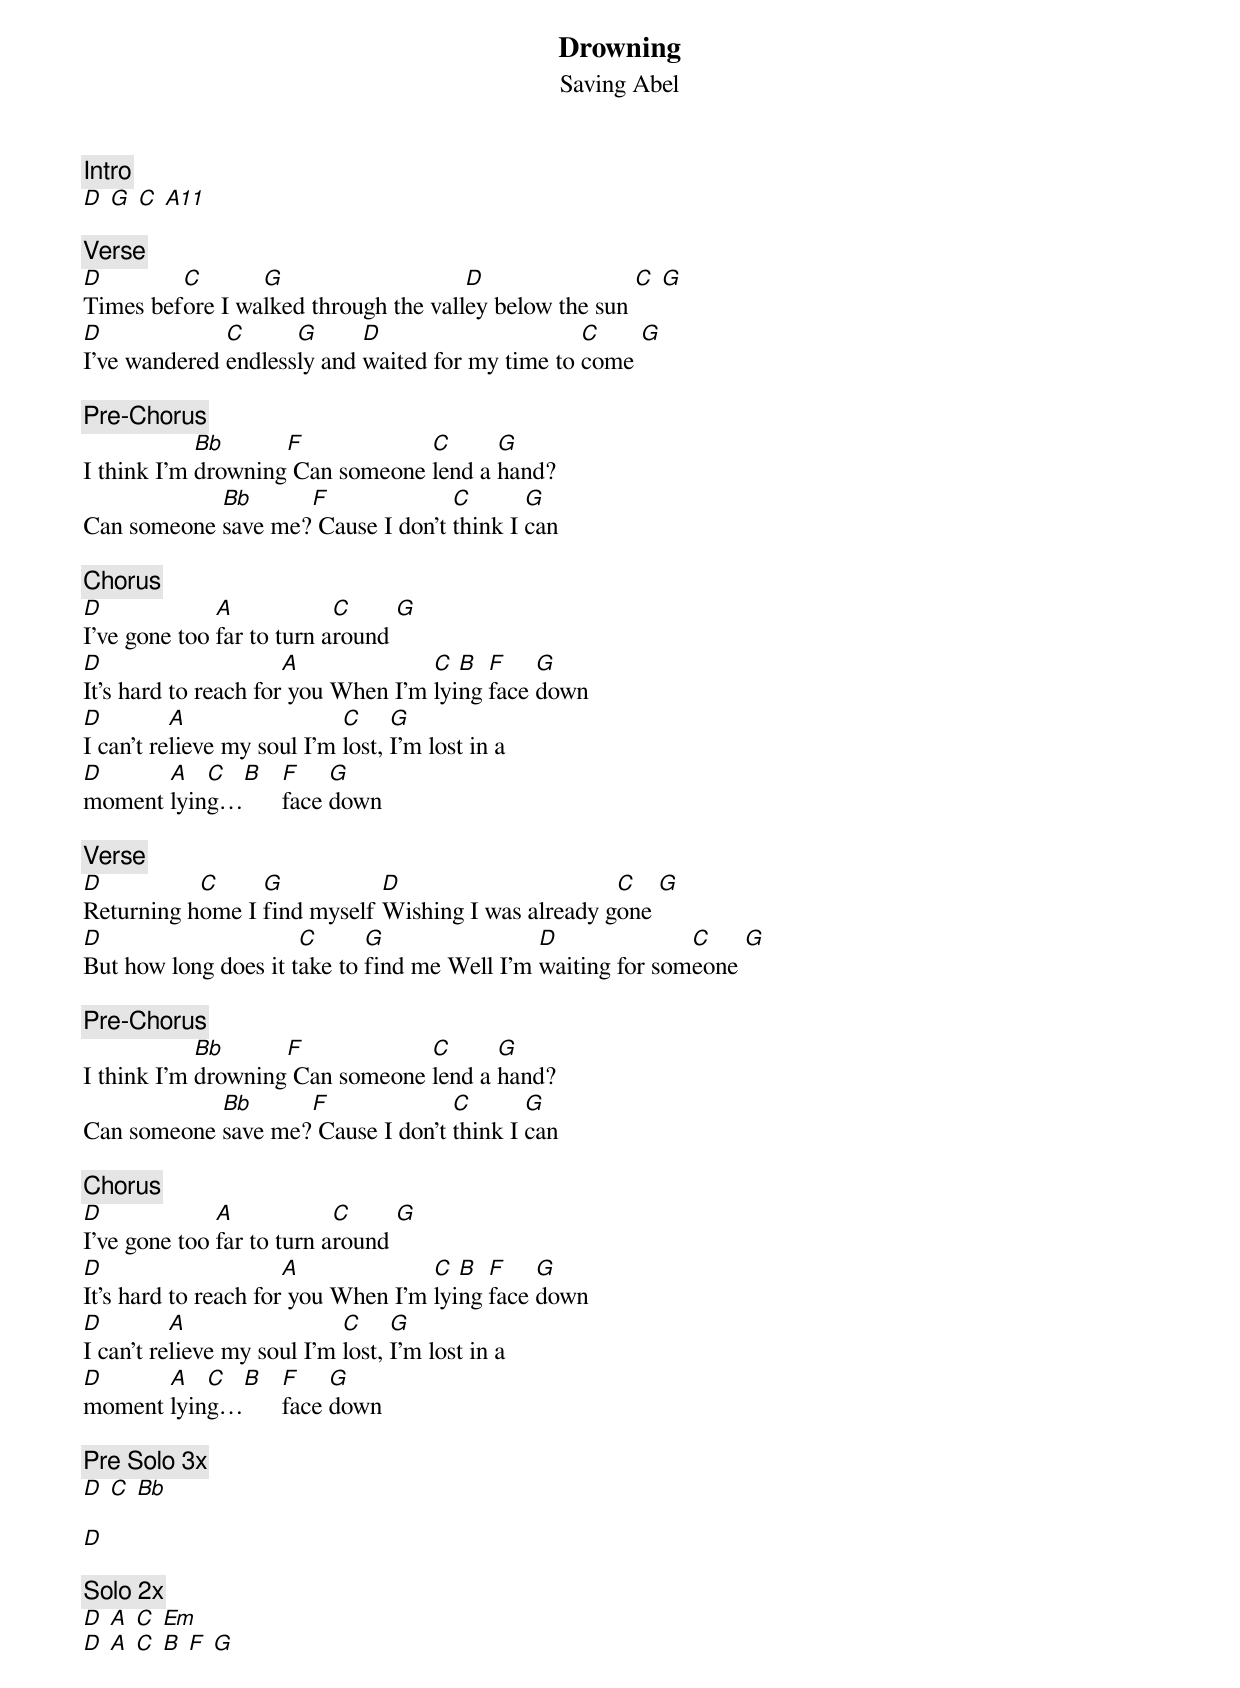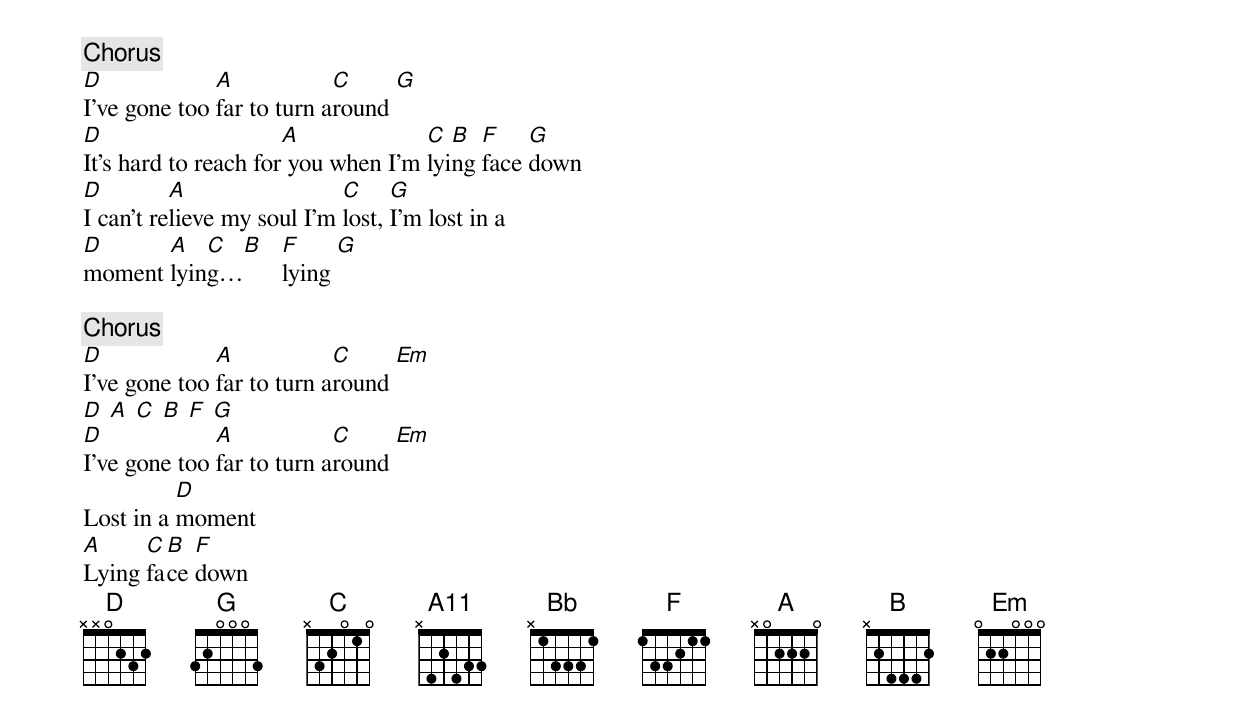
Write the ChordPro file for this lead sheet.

{title: Drowning}
{subtitle: Saving Abel}
{define: A11 0 x 0 2 0 3 3}

{c:Intro}
[D] [G] [C] [A11]

{c:Verse}
[D]Times bef[C]ore I wa[G]lked through the vall[D]ey below the sun [C] [G]
[D]I've wandered [C]endless[G]ly and [D]waited for my time to [C]come [G]

{c:Pre-Chorus}
I think I'm [Bb]drowning[F] Can someone [C]lend a [G]hand?
Can someone [Bb]save me?[F] Cause I don't [C]think I [G]can

{c:Chorus}
[D]I've gone too [A]far to turn a[C]round [G]
[D]It's hard to reach for[A] you When I'm [C]lyi[B]ng [F]face [G]down
[D]I can't re[A]lieve my soul I'm [C]lost, [G]I’m lost in a
[D]moment [A]lyin[C]g…[B]   [F]face [G]down

{c:Verse}
[D]Returning h[C]ome I [G]find myself [D]Wishing I was already g[C]one [G]
[D]But how long does it t[C]ake to [G]find me Well I'm [D]waiting for som[C]eone [G]

{c:Pre-Chorus}
I think I'm [Bb]drowning[F] Can someone [C]lend a [G]hand?
Can someone [Bb]save me?[F] Cause I don't [C]think I [G]can

{c:Chorus}
[D]I've gone too [A]far to turn a[C]round [G]
[D]It's hard to reach for[A] you When I'm [C]lyi[B]ng [F]face [G]down
[D]I can't re[A]lieve my soul I'm [C]lost, [G]I’m lost in a
[D]moment [A]lyin[C]g…[B]   [F]face [G]down

{c:Pre Solo 3x}
[D] [C] [Bb]

[D]

{c:Solo 2x}
[D] [A] [C] [Em]
[D] [A] [C] [B] [F] [G]

{c:Chorus}
[D]I've gone too [A]far to turn a[C]round [G]
[D]It's hard to reach for[A] you when I'm [C]lyi[B]ng [F]face [G]down
[D]I can't re[A]lieve my soul I'm [C]lost, [G]I’m lost in a
[D]moment [A]lyin[C]g…[B]   [F]lying [G]

{c:Chorus}
[D]I've gone too [A]far to turn a[C]round [Em]
[D] [A] [C] [B] [F] [G]
[D]I've gone too [A]far to turn a[C]round [Em]
Lost in a [D]moment
[A]Lying [C]fa[B]ce [F]down
